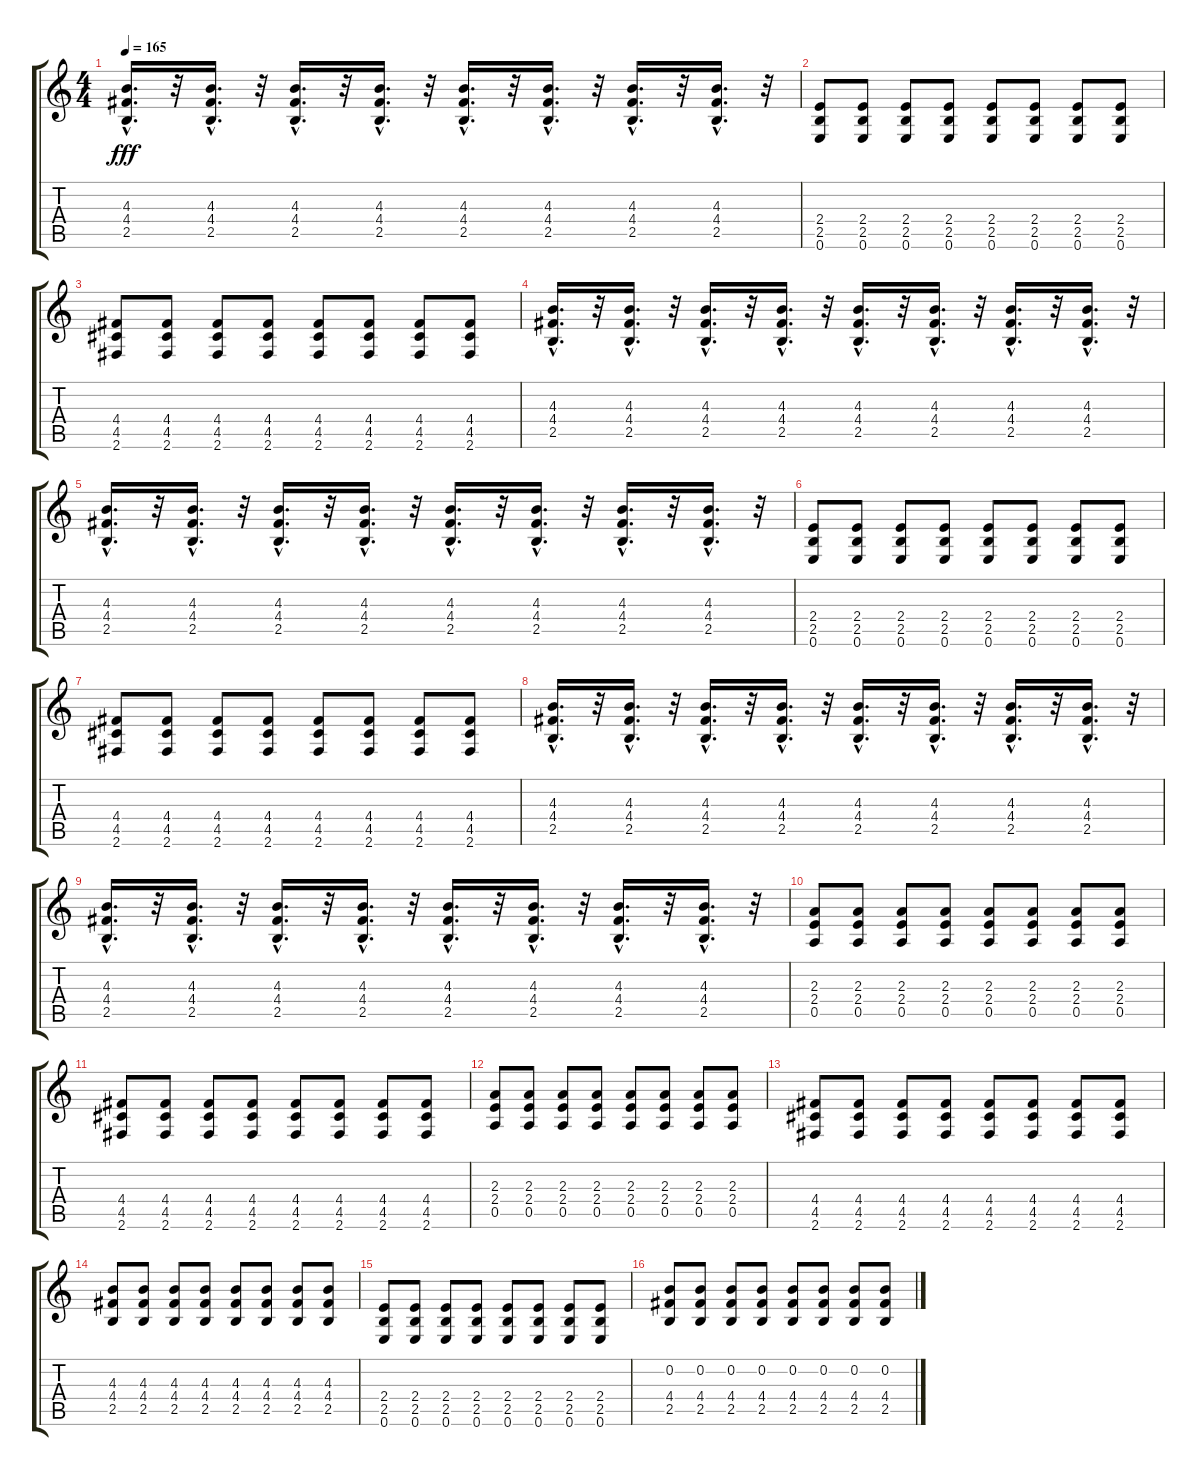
\track "" {instrument overdrivenguitar}
\staff {score tabs}
\tuning (E4 B3 G3 D3 A2 E2) {hide}
\ts (4 4)
\tempo 165
\clef g2
\ks c
(4.3{hac} 4.4{hac} 2.5{hac}).16{d dy fff} r.32 (4.3{hac} 4.4{hac} 2.5{hac}).16{d} r.32 (4.3{hac} 4.4{hac} 2.5{hac}).16{d} r.32 (4.3{hac} 4.4{hac} 2.5{hac}).16{d} r.32 (4.3{hac} 4.4{hac} 2.5{hac}).16{d} r.32 (4.3{hac} 4.4{hac} 2.5{hac}).16{d} r.32 (4.3{hac} 4.4{hac} 2.5{hac}).16{d} r.32 (4.3{hac} 4.4{hac} 2.5{hac}).16{d} r.32 |
(2.4 2.5 0.6).8 (2.4 2.5 0.6).8 (2.4 2.5 0.6).8 (2.4 2.5 0.6).8 (2.4 2.5 0.6).8 (2.4 2.5 0.6).8 (2.4 2.5 0.6).8 (2.4 2.5 0.6).8 |
(4.4 4.5 2.6).8 (4.4 4.5 2.6).8 (4.4 4.5 2.6).8 (4.4 4.5 2.6).8 (4.4 4.5 2.6).8 (4.4 4.5 2.6).8 (4.4 4.5 2.6).8 (4.4 4.5 2.6).8 |
(4.3{hac} 4.4{hac} 2.5{hac}).16{d} r.32 (4.3{hac} 4.4{hac} 2.5{hac}).16{d} r.32 (4.3{hac} 4.4{hac} 2.5{hac}).16{d} r.32 (4.3{hac} 4.4{hac} 2.5{hac}).16{d} r.32 (4.3{hac} 4.4{hac} 2.5{hac}).16{d} r.32 (4.3{hac} 4.4{hac} 2.5{hac}).16{d} r.32 (4.3{hac} 4.4{hac} 2.5{hac}).16{d} r.32 (4.3{hac} 4.4{hac} 2.5{hac}).16{d} r.32 |
(4.3{hac} 4.4{hac} 2.5{hac}).16{d} r.32 (4.3{hac} 4.4{hac} 2.5{hac}).16{d} r.32 (4.3{hac} 4.4{hac} 2.5{hac}).16{d} r.32 (4.3{hac} 4.4{hac} 2.5{hac}).16{d} r.32 (4.3{hac} 4.4{hac} 2.5{hac}).16{d} r.32 (4.3{hac} 4.4{hac} 2.5{hac}).16{d} r.32 (4.3{hac} 4.4{hac} 2.5{hac}).16{d} r.32 (4.3{hac} 4.4{hac} 2.5{hac}).16{d} r.32 |
(2.4 2.5 0.6).8 (2.4 2.5 0.6).8 (2.4 2.5 0.6).8 (2.4 2.5 0.6).8 (2.4 2.5 0.6).8 (2.4 2.5 0.6).8 (2.4 2.5 0.6).8 (2.4 2.5 0.6).8 |
(4.4 4.5 2.6).8 (4.4 4.5 2.6).8 (4.4 4.5 2.6).8 (4.4 4.5 2.6).8 (4.4 4.5 2.6).8 (4.4 4.5 2.6).8 (4.4 4.5 2.6).8 (4.4 4.5 2.6).8 |
(4.3{hac} 4.4{hac} 2.5{hac}).16{d} r.32 (4.3{hac} 4.4{hac} 2.5{hac}).16{d} r.32 (4.3{hac} 4.4{hac} 2.5{hac}).16{d} r.32 (4.3{hac} 4.4{hac} 2.5{hac}).16{d} r.32 (4.3{hac} 4.4{hac} 2.5{hac}).16{d} r.32 (4.3{hac} 4.4{hac} 2.5{hac}).16{d} r.32 (4.3{hac} 4.4{hac} 2.5{hac}).16{d} r.32 (4.3{hac} 4.4{hac} 2.5{hac}).16{d} r.32 |
(4.3{hac} 4.4{hac} 2.5{hac}).16{d} r.32 (4.3{hac} 4.4{hac} 2.5{hac}).16{d} r.32 (4.3{hac} 4.4{hac} 2.5{hac}).16{d} r.32 (4.3{hac} 4.4{hac} 2.5{hac}).16{d} r.32 (4.3{hac} 4.4{hac} 2.5{hac}).16{d} r.32 (4.3{hac} 4.4{hac} 2.5{hac}).16{d} r.32 (4.3{hac} 4.4{hac} 2.5{hac}).16{d} r.32 (4.3{hac} 4.4{hac} 2.5{hac}).16{d} r.32 |
(2.3 2.4 0.5).8 (2.3 2.4 0.5).8 (2.3 2.4 0.5).8 (2.3 2.4 0.5).8 (2.3 2.4 0.5).8 (2.3 2.4 0.5).8 (2.3 2.4 0.5).8 (2.3 2.4 0.5).8 |
(4.4 4.5 2.6).8 (4.4 4.5 2.6).8 (4.4 4.5 2.6).8 (4.4 4.5 2.6).8 (4.4 4.5 2.6).8 (4.4 4.5 2.6).8 (4.4 4.5 2.6).8 (4.4 4.5 2.6).8 |
(2.3 2.4 0.5).8 (2.3 2.4 0.5).8 (2.3 2.4 0.5).8 (2.3 2.4 0.5).8 (2.3 2.4 0.5).8 (2.3 2.4 0.5).8 (2.3 2.4 0.5).8 (2.3 2.4 0.5).8 |
(4.4 4.5 2.6).8 (4.4 4.5 2.6).8 (4.4 4.5 2.6).8 (4.4 4.5 2.6).8 (4.4 4.5 2.6).8 (4.4 4.5 2.6).8 (4.4 4.5 2.6).8 (4.4 4.5 2.6).8 |
(4.3 4.4 2.5).8 (4.3 4.4 2.5).8 (4.3 4.4 2.5).8 (4.3 4.4 2.5).8 (4.3 4.4 2.5).8 (4.3 4.4 2.5).8 (4.3 4.4 2.5).8 (4.3 4.4 2.5).8 |
(2.4 2.5 0.6).8 (2.4 2.5 0.6).8 (2.4 2.5 0.6).8 (2.4 2.5 0.6).8 (2.4 2.5 0.6).8 (2.4 2.5 0.6).8 (2.4 2.5 0.6).8 (2.4 2.5 0.6).8 |
(0.2 4.4 2.5).8 (0.2 4.4 2.5).8 (0.2 4.4 2.5).8 (0.2 4.4 2.5).8 (0.2 4.4 2.5).8 (0.2 4.4 2.5).8 (0.2 4.4 2.5).8 (0.2 4.4 2.5).8
